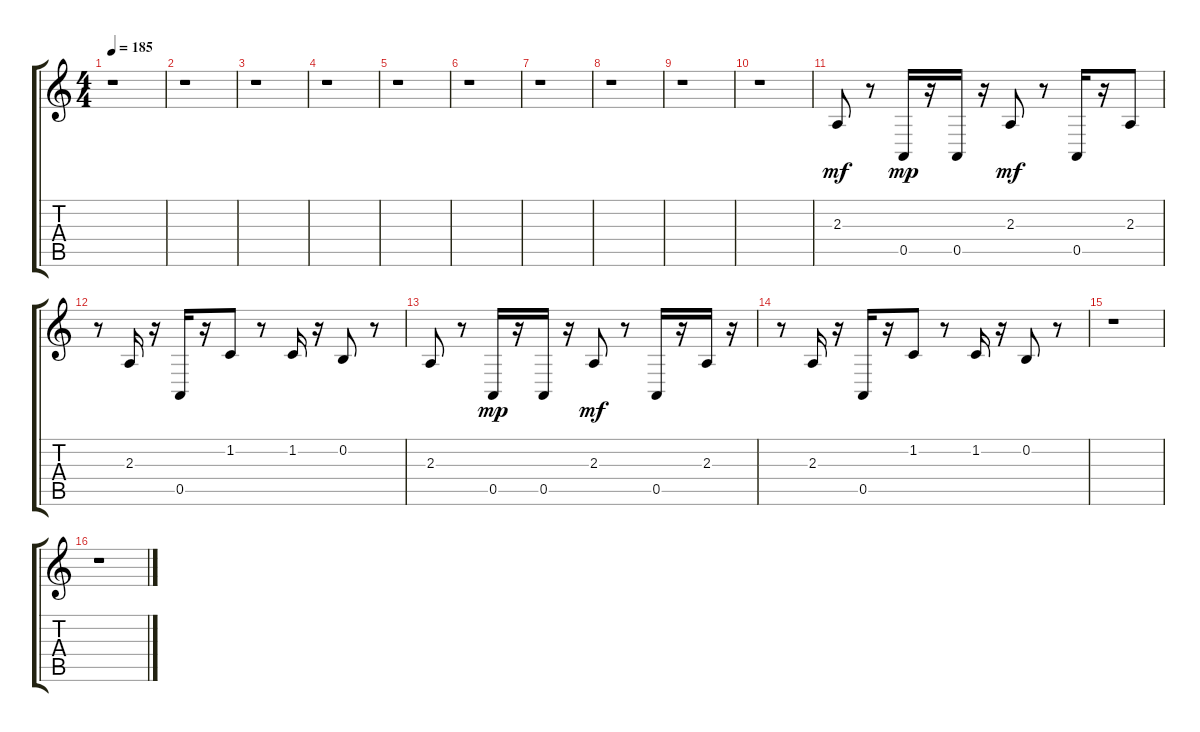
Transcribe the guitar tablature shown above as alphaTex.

\track "" {instrument harpsichord}
\staff {score tabs}
\tuning (E4 B3 G3 D3 A2 E2) {hide}
\ts (4 4)
\tempo 185
\clef g2
\ks c
r.1{dy mf} |
r.1 |
r.1 |
r.1 |
r.1 |
r.1 |
r.1 |
r.1 |
r.1 |
r.1 |
2.3.8 r.8 0.5.16{dy mp} r.16 0.5.16 r.16 2.3.8{dy mf} r.8 0.5.16 r.16 2.3.8 |
r.8 2.3.16 r.16 0.5.16 r.16 1.2.8 r.8 1.2.16 r.16 0.2.8 r.8 |
2.3.8 r.8 0.5.16{dy mp} r.16 0.5.16 r.16 2.3.8{dy mf} r.8 0.5.16 r.16 2.3.16 r.16 |
r.8 2.3.16 r.16 0.5.16 r.16 1.2.8 r.8 1.2.16 r.16 0.2.8 r.8 |
r.1 |
r.1
